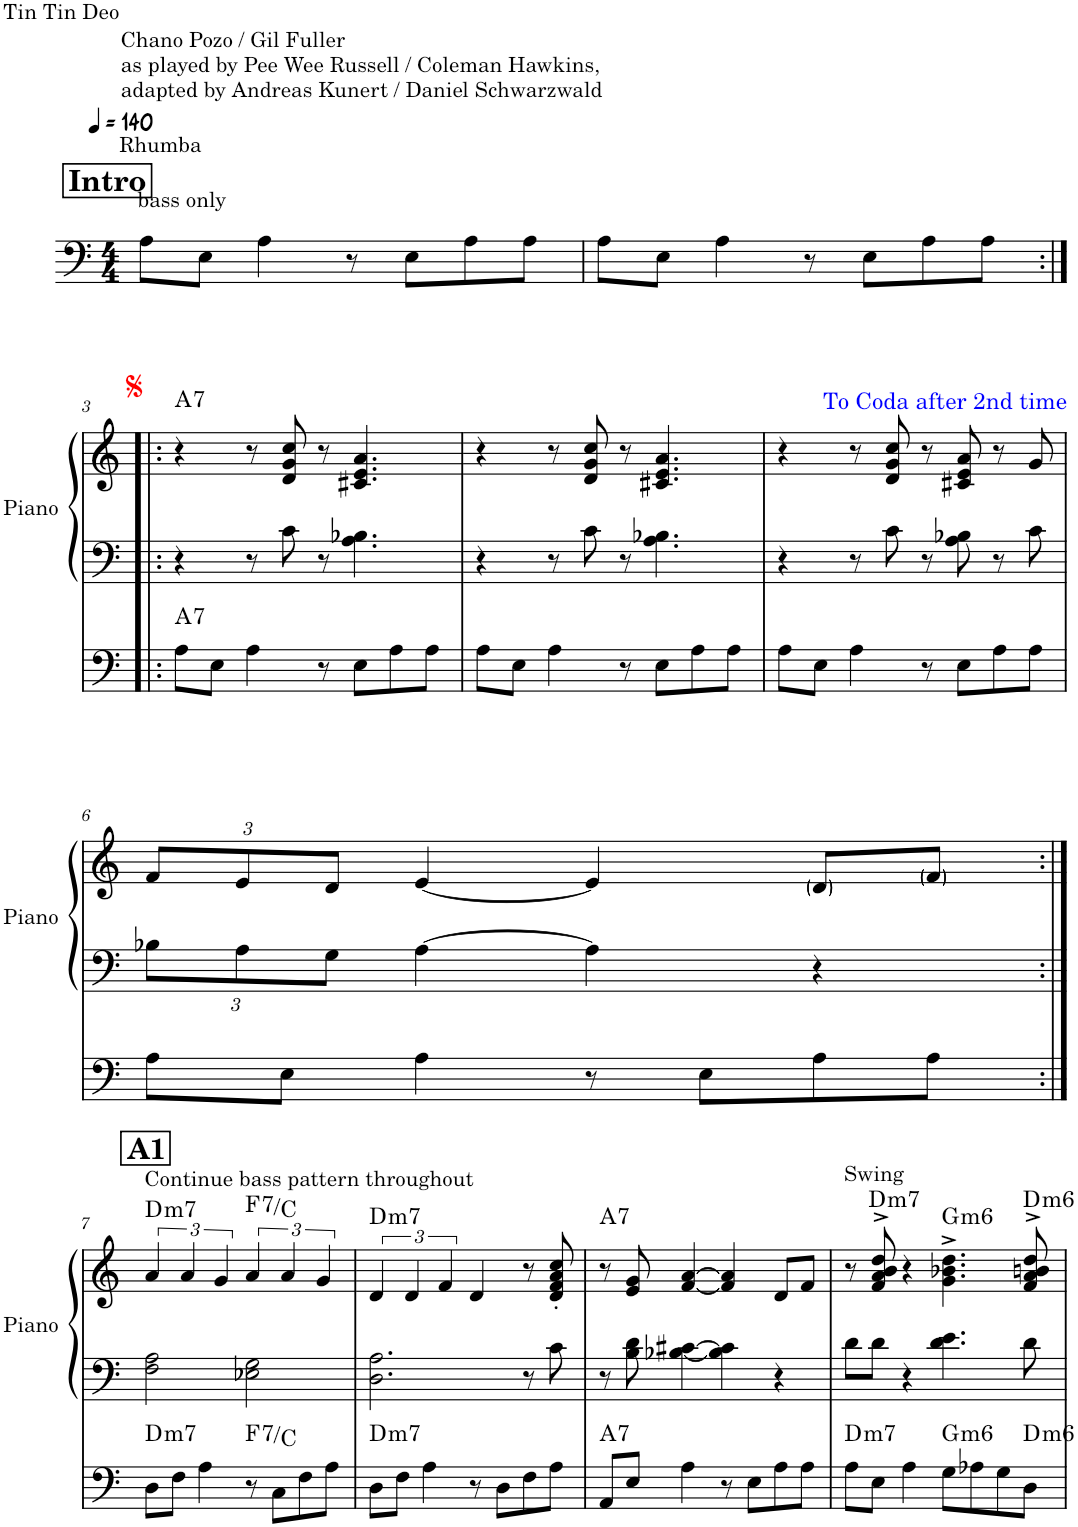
**kern	**harte	**kern	**kern	**harte
*part2	*part2	*part1	*part1	*part1
*staff3	*	*staff2	*staff1	*
*I"Bass	*	*I"Piano	*	*
*	*	*I'Piano	*	*
*clefF4	*	*clefF4	*clefG2	*
*Trd7c12	*	*	*	*
*k[]	*	*k[]	*k[]	*
*M4/4	*	*M4/4	*M4/4	*
*MM140	*	*MM140	*MM140	*
!!LO:REH:place=s1:a:B:cj:fs=14:t=Intro
=1	=1	=1	=1	=1
!	!	!	!LO:TX:a:t=bass only	!
!	!	!	!LO:TX:a:t=Rhumba	!
8A\L	.	1r	1r	.
8E\J	.	.	.	.
4A\	.	.	.	.
8r	.	.	.	.
8E\L	.	.	.	.
8A\	.	.	.	.
8A\J	.	.	.	.
=2	=2	=2	=2	=2
8A\L	.	1r	1r	.
8E\J	.	.	.	.
4A\	.	.	.	.
8r	.	.	.	.
8E\L	.	.	.	.
8A\	.	.	.	.
8A\J	.	.	.	.
!!LO:LB:g=z
=3:|!|:	=3:|!|:	=3:|!|:	=3:|!|:	=3:|!|:
!	!LO:H:kt=7	!	!	!LO:H:kt=7
8A\L	A:7	4r	4r	A:7
8E\J	.	.	.	.
4A\	.	8r	8r	.
.	.	8c\	8d/ 8g/ 8cc/	.
8r	.	8r	8r	.
8E\L	.	4.A\ 4.B-X\	4.c#X/ 4.e/ 4.a/	.
8A\	.	.	.	.
8A\J	.	.	.	.
=4	=4	=4	=4	=4
8A\L	.	4r	4r	.
8E\J	.	.	.	.
4A\	.	8r	8r	.
.	.	8c\	8d/ 8g/ 8cc/	.
8r	.	8r	8r	.
8E\L	.	4.A\ 4.B-X\	4.c#X/ 4.e/ 4.a/	.
8A\	.	.	.	.
8A\J	.	.	.	.
=5	=5	=5	=5	=5
8A\L	.	4r	4r	.
8E\J	.	.	.	.
4A\	.	8r	8r	.
.	.	8c\	8d/ 8g/ 8cc/	.
8r	.	8r	8r	.
8E\L	.	8A\ 8B-X\	8c#X/ 8e/ 8a/	.
8A\	.	8r	8r	.
8A\J	.	8c\	8g/	.
!	!	!	!LO:TX:a:color=#0000FF:t=To Coda after 2nd time	!
!	!	!LO:TX:a:color=#0000FF:t=To Coda after 2nd time	!	!
!!LO:LB:g=z
=6	=6	=6	=6	=6
*	*	*Xbrackettup	*Xbrackettup	*
8A\L	.	12B-X\L	12f/L	.
.	.	12A\	12e/	.
8E\J	.	.	.	.
.	.	12G\J	12d/J	.
4A\	.	[4A\	[4e/	.
8r	.	4A\]	4e/]	.
8E\L	.	.	.	.
8A\	.	4r	8d/L	.
8A\J	.	.	8f/J	.
!!LO:LB:g=z
!!LO:REH:place=s1:a:B:cj:fs=14:t=A1
=7:|!	=7:|!	=7:|!	=7:|!	=7:|!
*	*	*	*brackettup	*
!	!LO:H:kt=m7	!	!LO:TX:a:t=Continue bass pattern throughout	!LO:H:kt=m7
8D\L	D:min7	2F\ 2A\	6a/	D:min7
8F\J	.	.	.	.
.	.	.	6a/	.
4A\	.	.	.	.
.	.	.	6g/	.
!	!LO:H:kt=7	!	!	!LO:H:kt=7
8r	F:7/5	2E-X\ 2G\	6a/	F:7/5
8C\L	.	.	.	.
.	.	.	6a/	.
8F\	.	.	.	.
.	.	.	6g/	.
8A\J	.	.	.	.
=8	=8	=8	=8	=8
!	!LO:H:kt=m7	!	!	!LO:H:kt=m7
8D\L	D:min7	2.D\ 2.A\	6d/	D:min7
8F\J	.	.	.	.
.	.	.	6d/	.
4A\	.	.	.	.
.	.	.	6f/	.
8r	.	.	4d/	.
8D\L	.	.	.	.
8F\	.	8r	8r	.
8A\J	.	8c\	8d/' 8f/' 8a/' 8cc/'	.
=9	=9	=9	=9	=9
!	!LO:H:kt=7	!	!	!LO:H:kt=7
8AA/L	A:7	8r	8r	A:7
8E/J	.	8B\ 8d\	8e/ 8g/	.
4A\	.	[4B-X\ [4c#X\	[4f/ [4a/	.
8r	.	4B-\] 4c#\]	4f/] 4a/]	.
8E\L	.	.	.	.
8A\	.	4r	8d/L	.
8A\J	.	.	8f/J	.
=10	=10	=10	=10	=10
!	!LO:H:kt=m7	!	!LO:TX:a:t=Swing	!
8A\L	D:min7	8d\L	8r	.
!	!	!	!	!LO:H:kt=m7
8E\J	.	8d\J	8f/^> 8a/^> 8b/^> 8dd/^>	D:min7
4A\	.	4r	4r	.
!	!LO:H:kt=m6	!	!	!LO:H:kt=m6
8G\L	G:min6	4.d\ 4.e\	4.g\^ 4.b-X\^ 4.dd\^	G:min6
8A-X\	.	.	.	.
8G\	.	.	.	.
!	!LO:H:kt=m6	!	!	!LO:H:kt=m6
8D\J	D:min6	8d\	8f/^> 8a/^> 8bn/^> 8dd/^>	D:min6
=	=	=	=	=
*-	*-	*-	*-	*-
